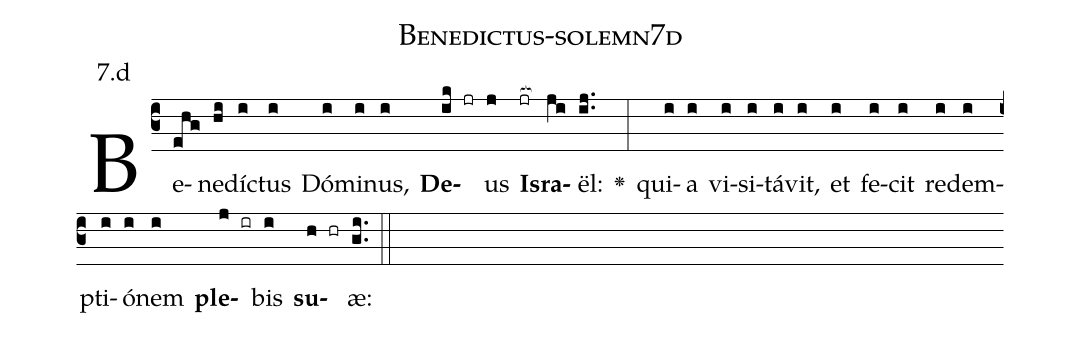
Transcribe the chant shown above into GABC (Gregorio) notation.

name: Benedictus-solemn7d;
annotation: 7.d;
%%
(c3)Be(ehg)ne(hi)dí(i)ctus(i) Dó(i)mi(i)nus,(i) <b>De</b>(ik jr)us(j) <b>Is</b>(jr[ocb:1{])<b>ra</b>(ji[ocb:0}])ël:(ij..) <v>\greheightstar</v>(:) qui(i)a(i) vi(i)si(i)tá(i)vit,(i) et(i) fe(i)cit(i) re(i)dem(i)pti(i)ó(i)nem(i) <b>ple</b>(j ir)bis(i) <b>su</b>(h hr)æ:(gi..) (::)


%E(i) u(i) o(j) u(i) a(h) e.(gi..) (::)
